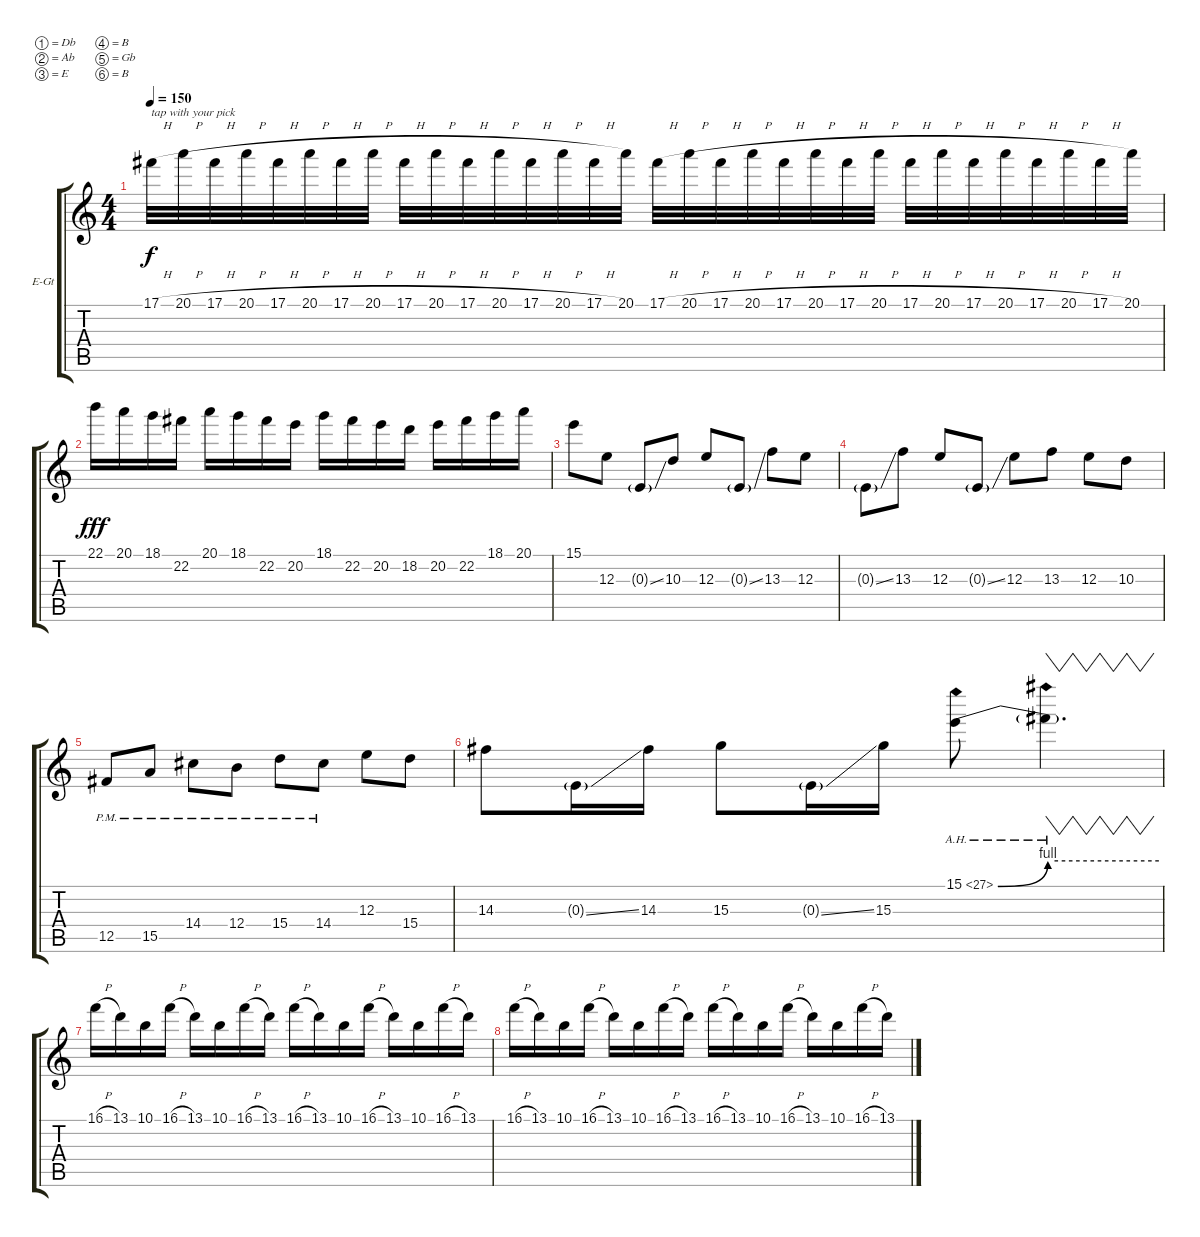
\bracketExtendMode groupsimilarinstruments
\firstSystemTrackNameOrientation horizontal
\otherSystemsTrackNameOrientation horizontal
\track ("Phil Demmel (Distorted)" "E-Gt") {instrument distortionguitar}
\staff {score tabs}
\tuning (Db4 Ab3 E3 B2 Gb2 B1)
\ts (4 4)
\tempo 150
\clef g2
\ks c
17.1{h}.32{txt "tap with your pick" dy f} 20.1{h}.32 17.1{h}.32 20.1{h}.32 17.1{h}.32 20.1{h}.32 17.1{h}.32 20.1{h}.32 17.1{h}.32 20.1{h}.32 17.1{h}.32 20.1{h}.32 17.1{h}.32 20.1{h}.32 17.1{h}.32 20.1.32 17.1{h}.32 20.1{h}.32 17.1{h}.32 20.1{h}.32 17.1{h}.32 20.1{h}.32 17.1{h}.32 20.1{h}.32 17.1{h}.32 20.1{h}.32 17.1{h}.32 20.1{h}.32 17.1{h}.32 20.1{h}.32 17.1{h}.32 20.1.32 |
22.1.16{dy fff} 20.1.16 18.1.16 22.2.16 20.1.16 18.1.16 22.2.16 20.2.16 18.1.16 22.2.16 20.2.16 18.2.16 20.2.16 22.2.16 18.1.16 20.1.16 |
15.1.8 12.3.8 0.3{ss g}.8 10.3.8 12.3.8 0.3{ss g}.8 13.3.8 12.3.8 |
0.3{ss g}.8 13.3.8 12.3.8 0.3{ss g}.8 12.3.8 13.3.8 12.3.8 10.3.8 |
12.5{pm}.8 15.5{pm}.8 14.4{pm}.8 12.4{pm}.8 15.4{pm}.8 14.4{pm}.8 12.3.8 15.4.8 |
14.3.8 0.3{ss g}.16 14.3.16 15.3.8 0.3{ss g}.16 15.3.16 15.1{be (bend 0 0 60 4) ah 12}.8 15.1{be (hold 0 4 60 4) ah 12 t}.4{vw d} |
16.1{h}.16 13.1.16 10.1.16 16.1{h}.16 13.1.16 10.1.16 16.1{h}.16 13.1.16 16.1{h}.16 13.1.16 10.1.16 16.1{h}.16 13.1.16 10.1.16 16.1{h}.16 13.1.16 |
16.1{h}.16 13.1.16 10.1.16 16.1{h}.16 13.1.16 10.1.16 16.1{h}.16 13.1.16 16.1{h}.16 13.1.16 10.1.16 16.1{h}.16 13.1.16 10.1.16 16.1{h}.16 13.1.16
